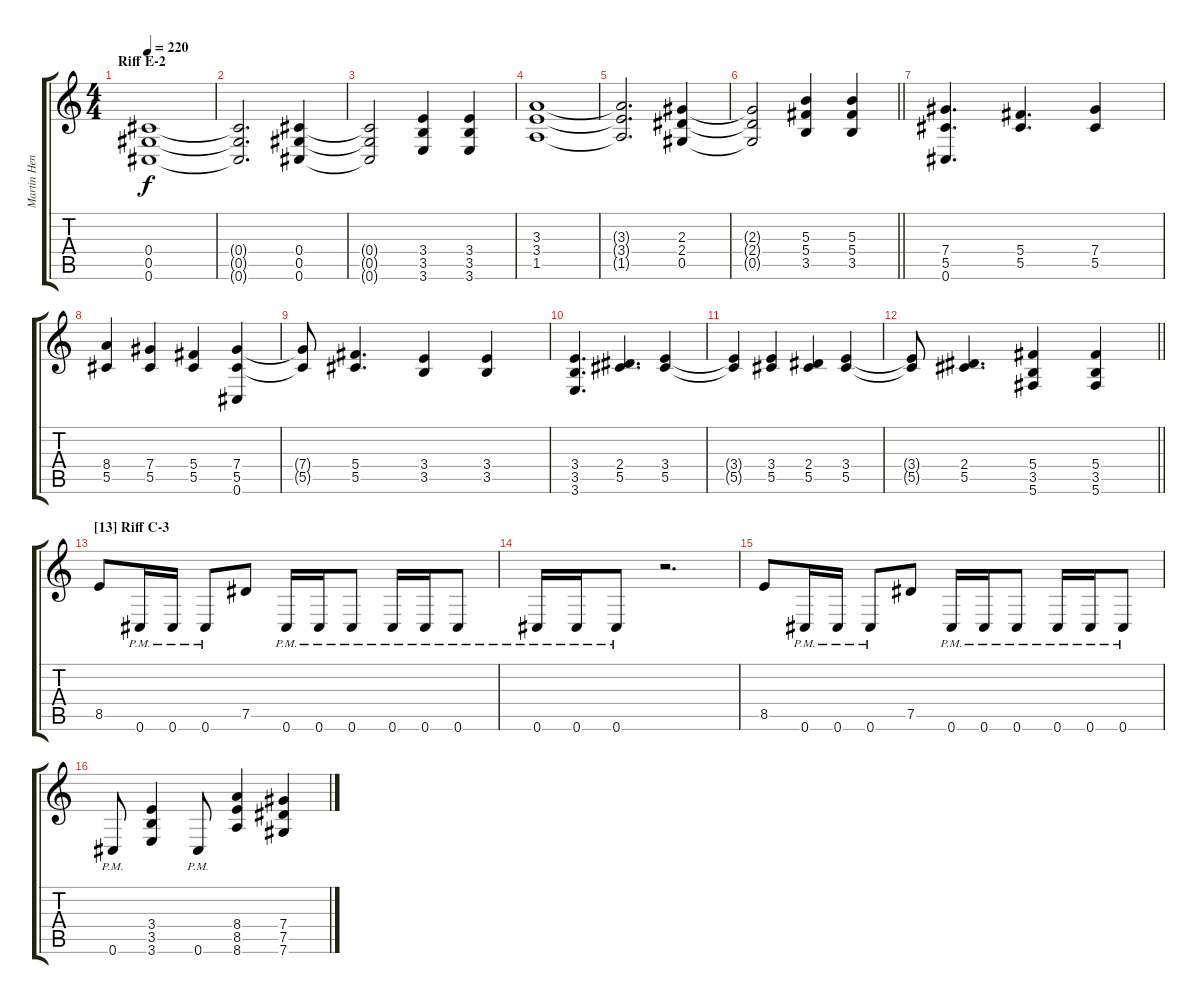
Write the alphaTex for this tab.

\track ("Martin Henriksson" "Martin Hen") {instrument overdrivenguitar}
\staff {score tabs}
\tuning (Eb4 Bb3 Gb3 Db3 Ab2 Db2) {hide}
\ts (4 4)
\section ("" "Riff E-2")
\tempo 220
\clef g2
\ks c
(0.4 0.5 0.6).1{dy f} |
(0.4{t} 0.5{t} 0.6{t}).2{d} (0.4 0.5 0.6).4 |
(0.4{t} 0.5{t} 0.6{t}).2 (3.4 3.5 3.6).4 (3.4 3.5 3.6).4 |
(3.3 3.4 1.5).1 |
(3.3{t} 3.4{t} 1.5{t}).2{d} (2.3 2.4 0.5).4 |
\barLineRight lightlight
(2.3{t} 2.4{t} 0.5{t}).2 (5.3 5.4 3.5).4 (5.3 5.4 3.5).4 |
(7.4 5.5 0.6).4{d} (5.4 5.5).4{d} (7.4 5.5).4 |
(8.4 5.5).4 (7.4 5.5).4 (5.4 5.5).4 (7.4 5.5 0.6).4 |
(7.4{t} 5.5{t}).8 (5.4 5.5).4{d} (3.4 3.5).4 (3.4 3.5).4 |
(3.4 3.5 3.6).4{d} (2.4 5.5).4{d} (3.4 5.5).4 |
(3.4{t} 5.5{t}).4 (3.4 5.5).4 (2.4 5.5).4 (3.4 5.5).4 |
\barLineRight lightlight
(3.4{t} 5.5{t}).8 (2.4 5.5).4{d} (5.4 3.5 5.6).4 (5.4 3.5 5.6).4 |
\section ("" "[13] Riff C-3")
8.5.8{balance 4} 0.6{pm}.16 0.6{pm}.16 0.6{pm}.8 7.5.8 0.6{pm}.16 0.6{pm}.16 0.6{pm}.8 0.6{pm}.16 0.6{pm}.16 0.6{pm}.8 |
0.6{pm}.16 0.6{pm}.16 0.6{pm}.8 r.2{d} |
8.5.8 0.6{pm}.16 0.6{pm}.16 0.6{pm}.8 7.5.8 0.6{pm}.16 0.6{pm}.16 0.6{pm}.8 0.6{pm}.16 0.6{pm}.16 0.6{pm}.8 |
0.6{pm}.8 (3.4 3.5 3.6).4 0.6{pm}.8 (8.4 8.5 8.6).4 (7.4 7.5 7.6).4
